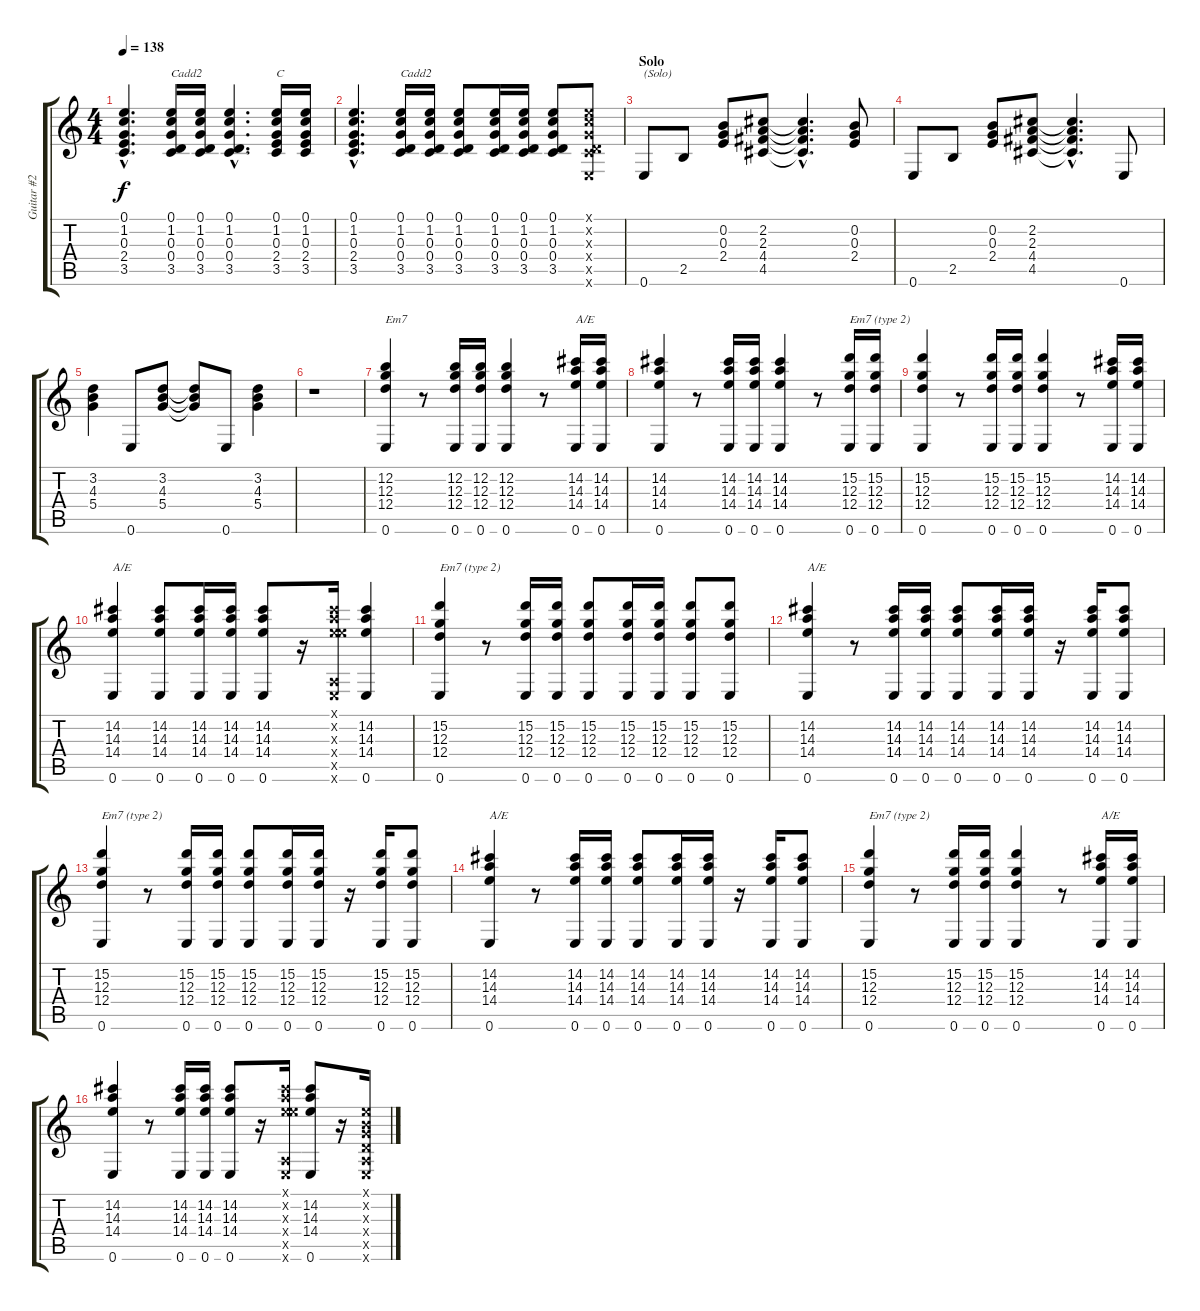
\track ("Guitar #2" "Guitar #2") {instrument electricguitarclean}
\staff {score tabs}
\tuning (E4 B3 G3 D3 A2 E2) {hide}
\ts (4 4)
\tempo 138
\clef g2
\ks c
(0.1{hac} 1.2{hac} 0.3{hac} 2.4{hac} 3.5{hac}).4{d dy f} (0.1 1.2 0.3 0.4 3.5).16{txt "Cadd2"} (0.1 1.2 0.3 0.4 3.5).16 (0.1{hac} 1.2{hac} 0.3{hac} 0.4{hac} 3.5{hac}).4{d} (0.1 1.2 0.3 2.4 3.5).16{txt "C"} (0.1 1.2 0.3 2.4 3.5).16 |
(0.1{hac} 1.2{hac} 0.3{hac} 2.4{hac} 3.5{hac}).4{d} (0.1 1.2 0.3 0.4 3.5).16{txt "Cadd2"} (0.1 1.2 0.3 0.4 3.5).16 (0.1 1.2 0.3 0.4 3.5).8 (0.1 1.2 0.3 0.4 3.5).16 (0.1 1.2 0.3 0.4 3.5).16 (0.1 1.2 0.3 0.4 3.5).8 (0.1{x} 1.2{x} 0.3{x} 0.4{x} 3.5{x} 0.6{x}).8 |
\section ("" "Solo")
0.6.8{txt "(Solo)"} 2.5.8 (0.2 0.3 2.4).8 (2.2 2.3 4.4 4.5).8 (2.2{hac t} 2.3{hac t} 4.4{hac t} 4.5{hac t}).4{d} (0.2 0.3 2.4).8 |
0.6.8 2.5.8 (0.2 0.3 2.4).8 (2.2 2.3 4.4 4.5).8 (2.2{hac t} 2.3{hac t} 4.4{hac t} 4.5{hac t}).4{d} 0.6.8 |
(3.2 4.3 5.4).4 0.6.8 (3.2 4.3 5.4).8 (3.2{t} 4.3{t} 5.4{t}).8 0.6.8 (3.2 4.3 5.4).4 |
r.1 |
(12.2 12.3 12.4 0.6).4{txt "Em7"} r.8 (12.2 12.3 12.4 0.6).16 (12.2 12.3 12.4 0.6).16 (12.2 12.3 12.4 0.6).4 r.8 (14.2 14.3 14.4 0.6).16{txt "A/E"} (14.2 14.3 14.4 0.6).16 |
(14.2 14.3 14.4 0.6).4 r.8 (14.2 14.3 14.4 0.6).16 (14.2 14.3 14.4 0.6).16 (14.2 14.3 14.4 0.6).4 r.8 (15.2 12.3 12.4 0.6).16{txt "Em7 (type 2)"} (15.2 12.3 12.4 0.6).16 |
(15.2 12.3 12.4 0.6).4 r.8 (15.2 12.3 12.4 0.6).16 (15.2 12.3 12.4 0.6).16 (15.2 12.3 12.4 0.6).4 r.8 (14.2 14.3 14.4 0.6).16 (14.2 14.3 14.4 0.6).16 |
(14.2 14.3 14.4 0.6).4{txt "A/E"} (14.2 14.3 14.4 0.6).8 (14.2 14.3 14.4 0.6).16 (14.2 14.3 14.4 0.6).16 (14.2 14.3 14.4 0.6).8 r.16 (0.1{x} 14.2{x} 14.3{x} 14.4{x} 0.5{x} 0.6{x}).16 (14.2 14.3 14.4 0.6).4 |
(15.2 12.3 12.4 0.6).4{txt "Em7 (type 2)"} r.8 (15.2 12.3 12.4 0.6).16 (15.2 12.3 12.4 0.6).16 (15.2 12.3 12.4 0.6).8 (15.2 12.3 12.4 0.6).16 (15.2 12.3 12.4 0.6).16 (15.2 12.3 12.4 0.6).8 (15.2 12.3 12.4 0.6).8 |
(14.2 14.3 14.4 0.6).4{txt "A/E"} r.8 (14.2 14.3 14.4 0.6).16 (14.2 14.3 14.4 0.6).16 (14.2 14.3 14.4 0.6).8 (14.2 14.3 14.4 0.6).16 (14.2 14.3 14.4 0.6).16 r.16 (14.2 14.3 14.4 0.6).16 (14.2 14.3 14.4 0.6).8 |
(15.2 12.3 12.4 0.6).4{txt "Em7 (type 2)"} r.8 (15.2 12.3 12.4 0.6).16 (15.2 12.3 12.4 0.6).16 (15.2 12.3 12.4 0.6).8 (15.2 12.3 12.4 0.6).16 (15.2 12.3 12.4 0.6).16 r.16 (15.2 12.3 12.4 0.6).16 (15.2 12.3 12.4 0.6).8 |
(14.2 14.3 14.4 0.6).4{txt "A/E"} r.8 (14.2 14.3 14.4 0.6).16 (14.2 14.3 14.4 0.6).16 (14.2 14.3 14.4 0.6).8 (14.2 14.3 14.4 0.6).16 (14.2 14.3 14.4 0.6).16 r.16 (14.2 14.3 14.4 0.6).16 (14.2 14.3 14.4 0.6).8 |
(15.2 12.3 12.4 0.6).4{txt "Em7 (type 2)"} r.8 (15.2 12.3 12.4 0.6).16 (15.2 12.3 12.4 0.6).16 (15.2 12.3 12.4 0.6).4 r.8 (14.2 14.3 14.4 0.6).16{txt "A/E"} (14.2 14.3 14.4 0.6).16 |
(14.2 14.3 14.4 0.6).4 r.8 (14.2 14.3 14.4 0.6).16 (14.2 14.3 14.4 0.6).16 (14.2 14.3 14.4 0.6).8 r.16 (0.1{x} 14.2{x} 14.3{x} 14.4{x} 0.5{x} 0.6{x}).16 (14.2 14.3 14.4 0.6).8 r.16 (0.1{x} 0.2{x} 0.3{x} 0.4{x} 0.5{x} 0.6{x}).16
